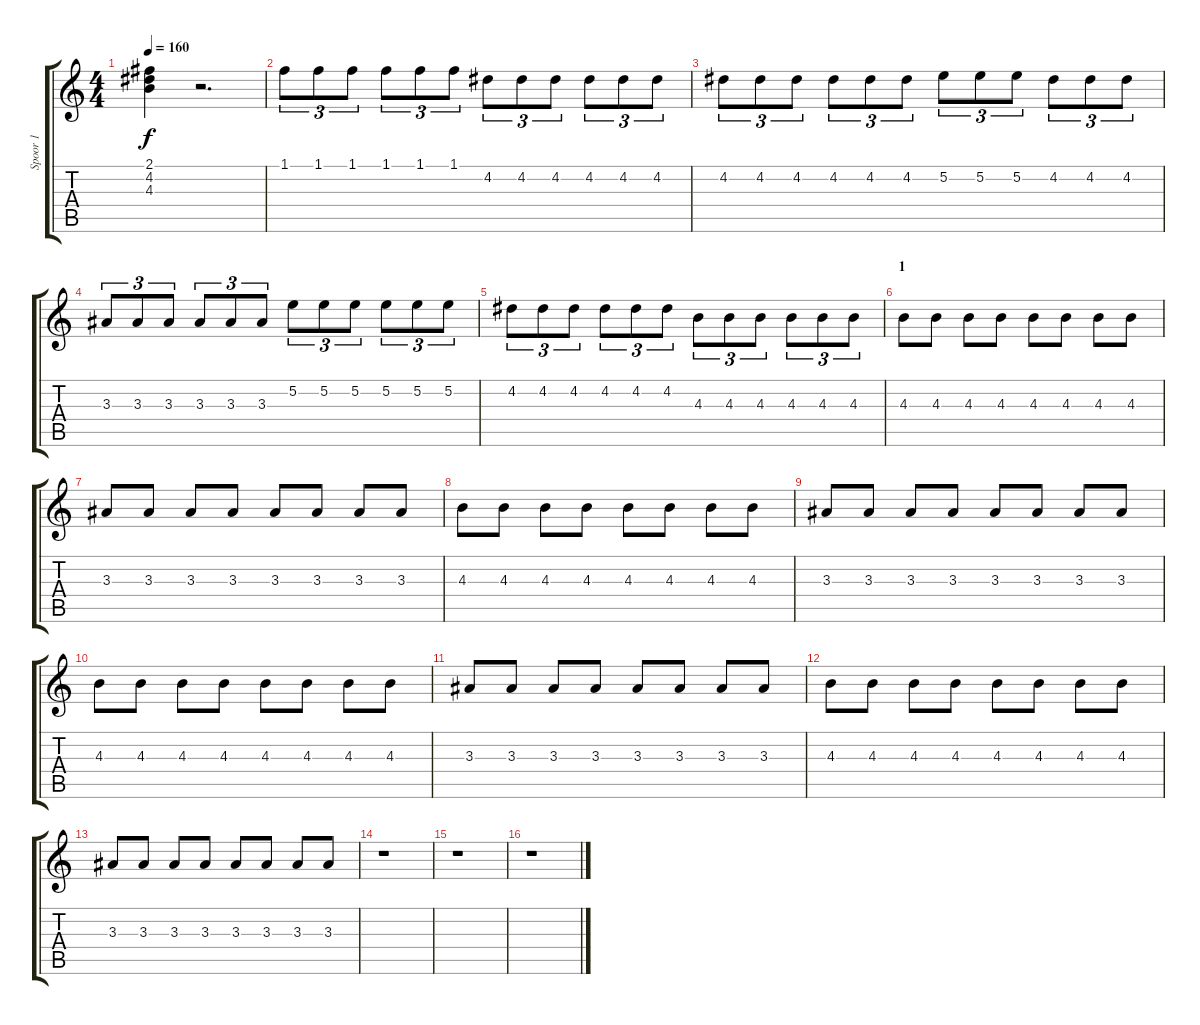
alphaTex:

\track ("Spoor 1" "Spoor 1") {instrument distortionguitar}
\staff {score tabs}
\tuning (E4 B3 G3 D3 A2 E2) {hide}
\ts (4 4)
\tempo 160
\clef g2
\ks c
(2.1 4.2 4.3).4{dy f} r.2{d} |
1.1.8{tu (3 2) instrument distortionguitar} 1.1.8{tu (3 2)} 1.1.8{tu (3 2)} 1.1.8{tu (3 2)} 1.1.8{tu (3 2)} 1.1.8{tu (3 2)} 4.2.8{tu (3 2)} 4.2.8{tu (3 2)} 4.2.8{tu (3 2)} 4.2.8{tu (3 2)} 4.2.8{tu (3 2)} 4.2.8{tu (3 2)} |
4.2.8{tu (3 2)} 4.2.8{tu (3 2)} 4.2.8{tu (3 2)} 4.2.8{tu (3 2)} 4.2.8{tu (3 2)} 4.2.8{tu (3 2)} 5.2.8{tu (3 2)} 5.2.8{tu (3 2)} 5.2.8{tu (3 2)} 4.2.8{tu (3 2)} 4.2.8{tu (3 2)} 4.2.8{tu (3 2)} |
3.3.8{tu (3 2)} 3.3.8{tu (3 2)} 3.3.8{tu (3 2)} 3.3.8{tu (3 2)} 3.3.8{tu (3 2)} 3.3.8{tu (3 2)} 5.2.8{tu (3 2)} 5.2.8{tu (3 2)} 5.2.8{tu (3 2)} 5.2.8{tu (3 2)} 5.2.8{tu (3 2)} 5.2.8{tu (3 2)} |
4.2.8{tu (3 2)} 4.2.8{tu (3 2)} 4.2.8{tu (3 2)} 4.2.8{tu (3 2)} 4.2.8{tu (3 2)} 4.2.8{tu (3 2)} 4.3.8{tu (3 2)} 4.3.8{tu (3 2)} 4.3.8{tu (3 2)} 4.3.8{tu (3 2)} 4.3.8{tu (3 2)} 4.3.8{tu (3 2)} |
\section ("" "1")
4.3.8{instrument electricguitarclean} 4.3.8 4.3.8 4.3.8 4.3.8 4.3.8 4.3.8 4.3.8 |
3.3.8 3.3.8 3.3.8 3.3.8 3.3.8 3.3.8 3.3.8 3.3.8 |
4.3.8 4.3.8 4.3.8 4.3.8 4.3.8 4.3.8 4.3.8 4.3.8 |
3.3.8 3.3.8 3.3.8 3.3.8 3.3.8 3.3.8 3.3.8 3.3.8 |
4.3.8{instrument electricguitarclean} 4.3.8 4.3.8 4.3.8 4.3.8 4.3.8 4.3.8 4.3.8 |
3.3.8 3.3.8 3.3.8 3.3.8 3.3.8 3.3.8 3.3.8 3.3.8 |
4.3.8 4.3.8 4.3.8 4.3.8 4.3.8 4.3.8 4.3.8 4.3.8 |
3.3.8 3.3.8 3.3.8 3.3.8 3.3.8 3.3.8 3.3.8 3.3.8 |
r.1 |
r.1 |
r.1
